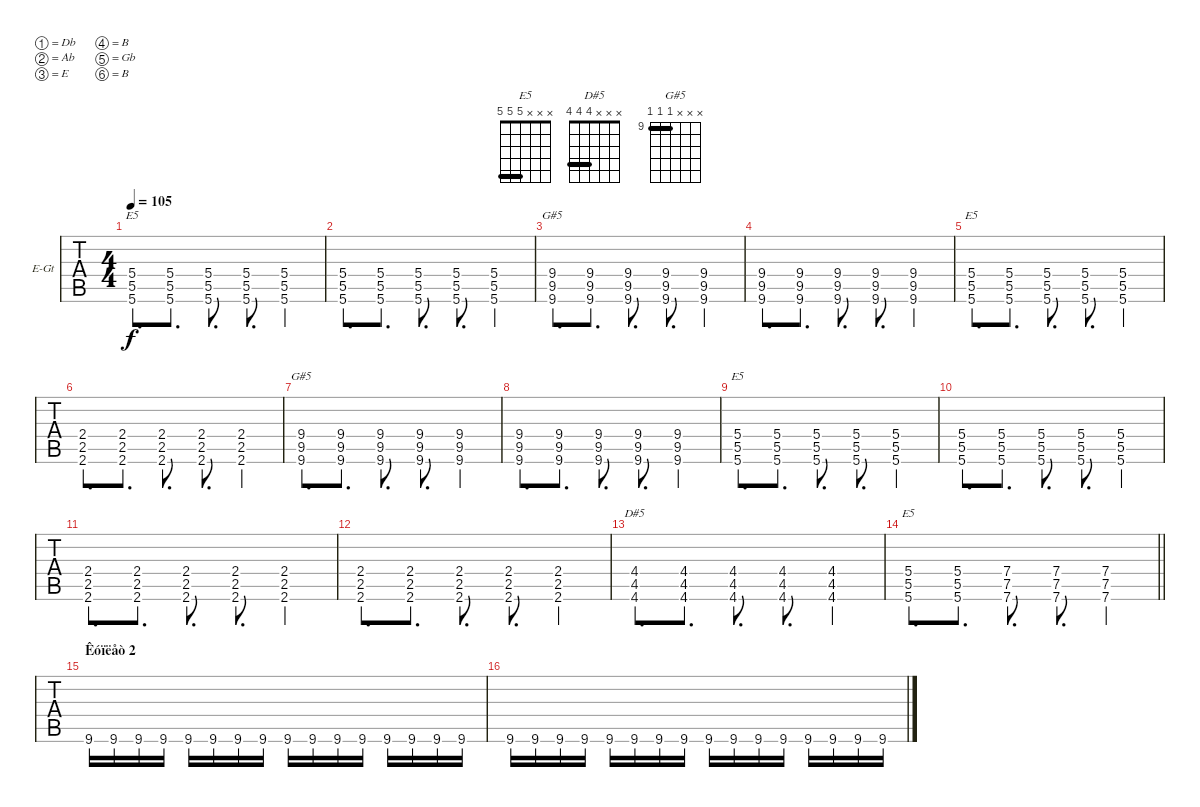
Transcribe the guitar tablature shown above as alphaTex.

\bracketExtendMode groupsimilarinstruments
\firstSystemTrackNameOrientation horizontal
\otherSystemsTrackNameOrientation horizontal
\track ("E-Gt 2" "E-Gt") {instrument distortionguitar}
\staff {tabs}
\tuning (Db4 Ab3 E3 B2 Gb2 B1)
\chord ("E5" x x x 5 5 5) {barre (5 5)}
\chord ("D#5" x x x 4 4 4) {barre (4 4)}
\chord ("G#5" x x x 9 9 9) {firstfret 9 barre (9 9)}
\ts (4 4)
\tempo 105
\clef g2
\ks c
(5.4 5.5 5.6).8{d ch "E5" dy f} (5.4 5.5 5.6).8{d} (5.4 5.5 5.6).8{d} (5.4 5.5 5.6).8{d} (5.4 5.5 5.6).4 |
(5.4 5.5 5.6).8{d} (5.4 5.5 5.6).8{d} (5.4 5.5 5.6).8{d} (5.4 5.5 5.6).8{d} (5.4 5.5 5.6).4 |
(9.4 9.5 9.6).8{d ch "G#5"} (9.4 9.5 9.6).8{d} (9.4 9.5 9.6).8{d} (9.4 9.5 9.6).8{d} (9.4 9.5 9.6).4 |
(9.4 9.5 9.6).8{d} (9.4 9.5 9.6).8{d} (9.4 9.5 9.6).8{d} (9.4 9.5 9.6).8{d} (9.4 9.5 9.6).4 |
(5.4 5.5 5.6).8{d ch "E5"} (5.4 5.5 5.6).8{d} (5.4 5.5 5.6).8{d} (5.4 5.5 5.6).8{d} (5.4 5.5 5.6).4 |
(2.4 2.5 2.6).8{d} (2.4 2.5 2.6).8{d} (2.4 2.5 2.6).8{d} (2.4 2.5 2.6).8{d} (2.4 2.5 2.6).4 |
(9.4 9.5 9.6).8{d ch "G#5"} (9.4 9.5 9.6).8{d} (9.4 9.5 9.6).8{d} (9.4 9.5 9.6).8{d} (9.4 9.5 9.6).4 |
(9.4 9.5 9.6).8{d} (9.4 9.5 9.6).8{d} (9.4 9.5 9.6).8{d} (9.4 9.5 9.6).8{d} (9.4 9.5 9.6).4 |
(5.4 5.5 5.6).8{d ch "E5"} (5.4 5.5 5.6).8{d} (5.4 5.5 5.6).8{d} (5.4 5.5 5.6).8{d} (5.4 5.5 5.6).4 |
(5.4 5.5 5.6).8{d} (5.4 5.5 5.6).8{d} (5.4 5.5 5.6).8{d} (5.4 5.5 5.6).8{d} (5.4 5.5 5.6).4 |
(2.4 2.5 2.6).8{d} (2.4 2.5 2.6).8{d} (2.4 2.5 2.6).8{d} (2.4 2.5 2.6).8{d} (2.4 2.5 2.6).4 |
(2.4 2.5 2.6).8{d} (2.4 2.5 2.6).8{d} (2.4 2.5 2.6).8{d} (2.4 2.5 2.6).8{d} (2.4 2.5 2.6).4 |
(4.4 4.5 4.6).8{d ch "D#5"} (4.4 4.5 4.6).8{d} (4.4 4.5 4.6).8{d} (4.4 4.5 4.6).8{d} (4.4 4.5 4.6).4 |
\barLineRight lightlight
(5.4 5.5 5.6).8{d ch "E5"} (5.4 5.5 5.6).8{d} (7.4 7.5 7.6).8{d} (7.4 7.5 7.6).8{d} (7.4 7.5 7.6).4 |
\section ("" "Êóïëåò 2")
9.6.16 9.6.16 9.6.16 9.6.16 9.6.16 9.6.16 9.6.16 9.6.16 9.6.16 9.6.16 9.6.16 9.6.16 9.6.16 9.6.16 9.6.16 9.6.16 |
9.6.16 9.6.16 9.6.16 9.6.16 9.6.16 9.6.16 9.6.16 9.6.16 9.6.16 9.6.16 9.6.16 9.6.16 9.6.16 9.6.16 9.6.16 9.6.16
